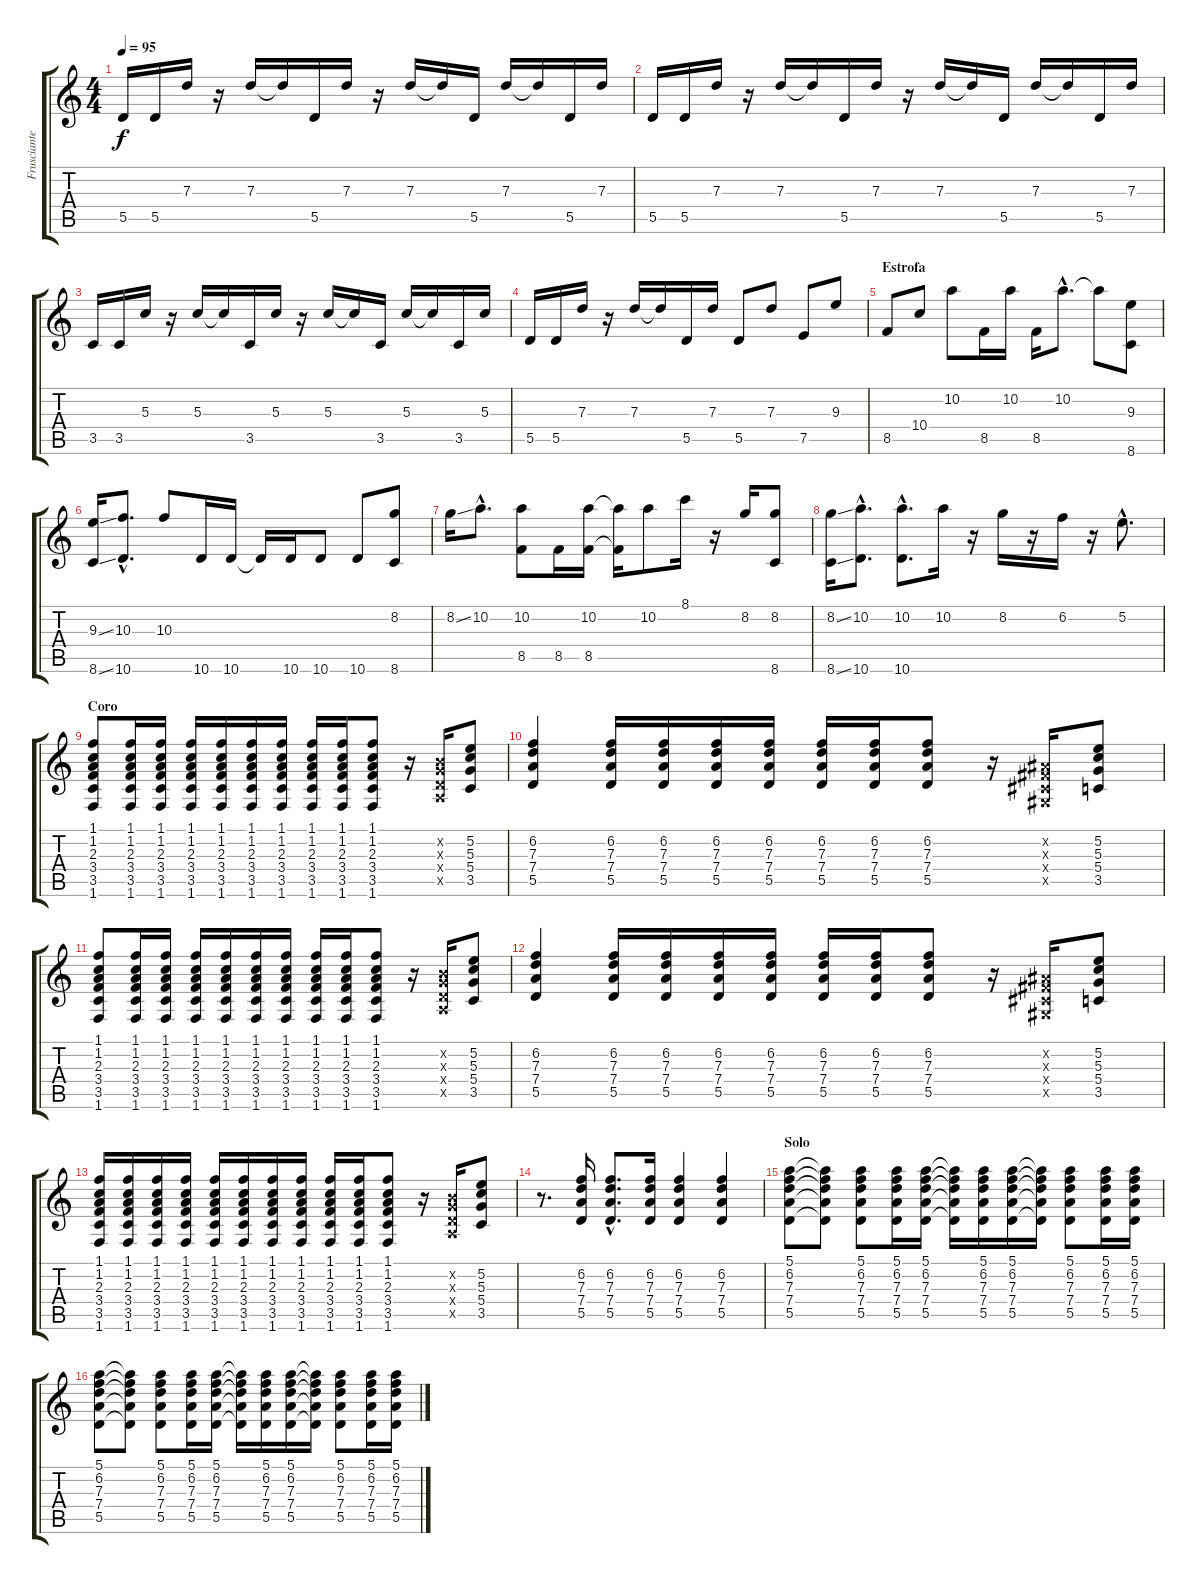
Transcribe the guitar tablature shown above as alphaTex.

\track ("Frusciante - Guitar" "Frusciante") {instrument electricguitarclean}
\staff {score tabs}
\tuning (E4 B3 G3 D3 A2 E2) {hide}
\ts (4 4)
\tempo 95
\clef g2
\ks c
5.5.16{dy f} 5.5.16 7.3.16 r.16 7.3.16 7.3{t}.16 5.5.16 7.3.16 r.16 7.3.16 7.3{t}.16 5.5.16 7.3.16 7.3{t}.16 5.5.16 7.3.16 |
5.5.16 5.5.16 7.3.16 r.16 7.3.16 7.3{t}.16 5.5.16 7.3.16 r.16 7.3.16 7.3{t}.16 5.5.16 7.3.16 7.3{t}.16 5.5.16 7.3.16 |
3.5.16 3.5.16 5.3.16 r.16 5.3.16 5.3{t}.16 3.5.16 5.3.16 r.16 5.3.16 5.3{t}.16 3.5.16 5.3.16 5.3{t}.16 3.5.16 5.3.16 |
5.5.16 5.5.16 7.3.16 r.16 7.3.16 7.3{t}.16 5.5.16 7.3.16 5.5.8 7.3.8 7.5.8 9.3.8 |
\section ("" "Estrofa")
8.5.8 10.4.8 10.2.8 8.5.16 10.2.16 8.5.16 10.2{hac}.8{d} 10.2{t}.8 (9.3 8.6).8 |
(9.3{ss} 8.6{ss}).16 (10.3{hac} 10.6{hac}).8{d} 10.3.8 10.6.16 10.6.16 10.6{t}.16 10.6.16 10.6.8 10.6.8 (8.2 8.6).8 |
8.2{ss}.16 10.2{hac}.8{d} (10.2 8.5).8 8.5.16 (10.2 8.5).16 (10.2{t} 8.5{t}).16 10.2.8 8.1.16 r.16 8.2.16 (8.2 8.6).8 |
(8.2{ss} 8.6{ss}).16 (10.2{hac} 10.6{hac}).8{d} (10.2{hac} 10.6{hac}).8{d} 10.2.16 r.16 8.2.16 r.16 6.2.16 r.16 5.2{hac}.8{d} |
\section ("" "Coro")
(1.1 1.2 2.3 3.4 3.5 1.6).8 (1.1 1.2 2.3 3.4 3.5 1.6).16 (1.1 1.2 2.3 3.4 3.5 1.6).16 (1.1 1.2 2.3 3.4 3.5 1.6).16 (1.1 1.2 2.3 3.4 3.5 1.6).16 (1.1 1.2 2.3 3.4 3.5 1.6).16 (1.1 1.2 2.3 3.4 3.5 1.6).16 (1.1 1.2 2.3 3.4 3.5 1.6).16 (1.1 1.2 2.3 3.4 3.5 1.6).16 (1.1 1.2 2.3 3.4 3.5 1.6).8 r.16 (0.2{x} 0.3{x} 0.4{x} 0.5{x}).16 (5.2 5.3 5.4 3.5).8 |
(6.2 7.3 7.4 5.5).4 (6.2 7.3 7.4 5.5).16 (6.2 7.3 7.4 5.5).16 (6.2 7.3 7.4 5.5).16 (6.2 7.3 7.4 5.5).16 (6.2 7.3 7.4 5.5).16 (6.2 7.3 7.4 5.5).16 (6.2 7.3 7.4 5.5).8 r.16 (-1.2{x} -1.3{x} -1.4{x} -1.5{x}).16 (5.2 5.3 5.4 3.5).8 |
(1.1 1.2 2.3 3.4 3.5 1.6).8 (1.1 1.2 2.3 3.4 3.5 1.6).16 (1.1 1.2 2.3 3.4 3.5 1.6).16 (1.1 1.2 2.3 3.4 3.5 1.6).16 (1.1 1.2 2.3 3.4 3.5 1.6).16 (1.1 1.2 2.3 3.4 3.5 1.6).16 (1.1 1.2 2.3 3.4 3.5 1.6).16 (1.1 1.2 2.3 3.4 3.5 1.6).16 (1.1 1.2 2.3 3.4 3.5 1.6).16 (1.1 1.2 2.3 3.4 3.5 1.6).8 r.16 (0.2{x} 0.3{x} 0.4{x} 0.5{x}).16 (5.2 5.3 5.4 3.5).8 |
(6.2 7.3 7.4 5.5).4 (6.2 7.3 7.4 5.5).16 (6.2 7.3 7.4 5.5).16 (6.2 7.3 7.4 5.5).16 (6.2 7.3 7.4 5.5).16 (6.2 7.3 7.4 5.5).16 (6.2 7.3 7.4 5.5).16 (6.2 7.3 7.4 5.5).8 r.16 (-1.2{x} -1.3{x} -1.4{x} -1.5{x}).16 (5.2 5.3 5.4 3.5).8 |
(1.1 1.2 2.3 3.4 3.5 1.6).16 (1.1 1.2 2.3 3.4 3.5 1.6).16 (1.1 1.2 2.3 3.4 3.5 1.6).16 (1.1 1.2 2.3 3.4 3.5 1.6).16 (1.1 1.2 2.3 3.4 3.5 1.6).16 (1.1 1.2 2.3 3.4 3.5 1.6).16 (1.1 1.2 2.3 3.4 3.5 1.6).16 (1.1 1.2 2.3 3.4 3.5 1.6).16 (1.1 1.2 2.3 3.4 3.5 1.6).16 (1.1 1.2 2.3 3.4 3.5 1.6).16 (1.1 1.2 2.3 3.4 3.5 1.6).8 r.16 (0.2{x} 0.3{x} 0.4{x} 0.5{x}).16 (5.2 5.3 5.4 3.5).8 |
r.8{d} (6.2 7.3 7.4 5.5).16 (6.2{hac} 7.3{hac} 7.4{hac} 5.5{hac}).8{d} (6.2 7.3 7.4 5.5).16 (6.2 7.3 7.4 5.5).4 (6.2 7.3 7.4 5.5).4 |
\section ("" "Solo")
(5.1 6.2 7.3 7.4 5.5).8{volume 8} (5.1{t} 6.2{t} 7.3{t} 7.4{t} 5.5{t}).8 (5.1 6.2 7.3 7.4 5.5).8 (5.1 6.2 7.3 7.4 5.5).16 (5.1 6.2 7.3 7.4 5.5).16 (5.1{t} 6.2{t} 7.3{t} 7.4{t} 5.5{t}).16 (5.1 6.2 7.3 7.4 5.5).16 (5.1 6.2 7.3 7.4 5.5).16 (5.1{t} 6.2{t} 7.3{t} 7.4{t} 5.5{t}).16 (5.1 6.2 7.3 7.4 5.5).8 (5.1 6.2 7.3 7.4 5.5).16 (5.1 6.2 7.3 7.4 5.5).16 |
(5.1 6.2 7.3 7.4 5.5).8 (5.1{t} 6.2{t} 7.3{t} 7.4{t} 5.5{t}).8 (5.1 6.2 7.3 7.4 5.5).8 (5.1 6.2 7.3 7.4 5.5).16 (5.1 6.2 7.3 7.4 5.5).16 (5.1{t} 6.2{t} 7.3{t} 7.4{t} 5.5{t}).16 (5.1 6.2 7.3 7.4 5.5).16 (5.1 6.2 7.3 7.4 5.5).16 (5.1{t} 6.2{t} 7.3{t} 7.4{t} 5.5{t}).16 (5.1 6.2 7.3 7.4 5.5).8 (5.1 6.2 7.3 7.4 5.5).16 (5.1 6.2 7.3 7.4 5.5).16
